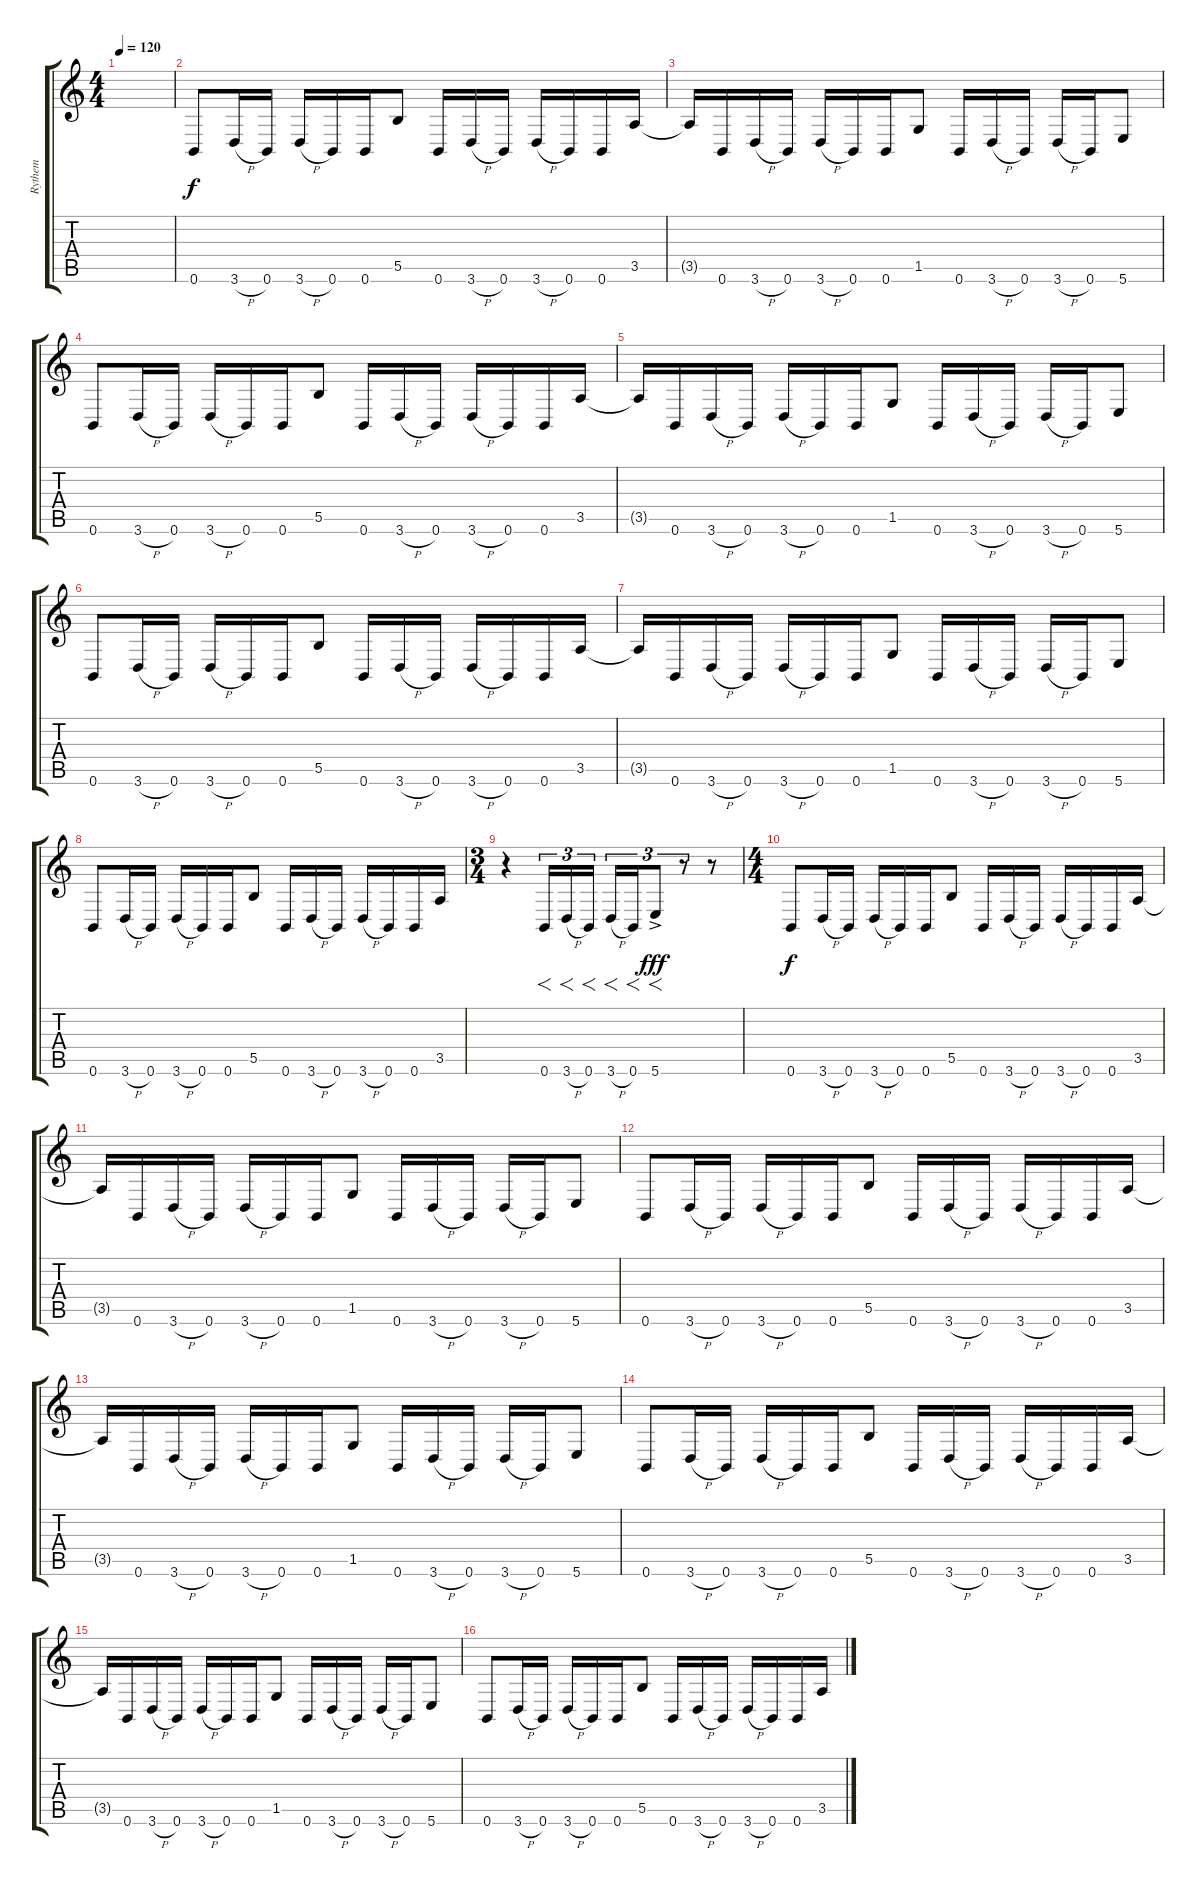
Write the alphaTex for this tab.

\track ("Rythem" "Rythem") {instrument distortionguitar}
\staff {score tabs}
\tuning (Db4 Ab3 E3 B2 Gb2 B1) {hide}
\ts (4 4)
\tempo 120
\clef g2
\ks c
|
0.6.8{balance 8} 3.6{h}.16 0.6.16 3.6{h}.16 0.6.16 0.6.16 5.5.8 0.6.16 3.6{h}.16 0.6.16 3.6{h}.16 0.6.16 0.6.16 3.5.16 |
3.5{t}.16 0.6.16 3.6{h}.16 0.6.16 3.6{h}.16 0.6.16 0.6.16 1.5.8 0.6.16 3.6{h}.16 0.6.16 3.6{h}.16 0.6.16 5.6.8 |
0.6.8 3.6{h}.16 0.6.16 3.6{h}.16 0.6.16 0.6.16 5.5.8 0.6.16 3.6{h}.16 0.6.16 3.6{h}.16 0.6.16 0.6.16 3.5.16 |
3.5{t}.16 0.6.16 3.6{h}.16 0.6.16 3.6{h}.16 0.6.16 0.6.16 1.5.8 0.6.16 3.6{h}.16 0.6.16 3.6{h}.16 0.6.16 5.6.8 |
0.6.8 3.6{h}.16 0.6.16 3.6{h}.16 0.6.16 0.6.16 5.5.8 0.6.16 3.6{h}.16 0.6.16 3.6{h}.16 0.6.16 0.6.16 3.5.16 |
3.5{t}.16 0.6.16 3.6{h}.16 0.6.16 3.6{h}.16 0.6.16 0.6.16 1.5.8 0.6.16 3.6{h}.16 0.6.16 3.6{h}.16 0.6.16 5.6.8 |
0.6.8 3.6{h}.16 0.6.16 3.6{h}.16 0.6.16 0.6.16 5.5.8 0.6.16 3.6{h}.16 0.6.16 3.6{h}.16 0.6.16 0.6.16 3.5.16 |
\ts (3 4)
r.4 0.6.16{f tu (3 2) volume 10 balance 16} 3.6{h}.16{f tu (3 2) volume 11 balance 12} 0.6.16{f tu (3 2) volume 12 balance 8} 3.6{h}.16{f tu (3 2) volume 13 balance 4} 0.6.16{f tu (3 2) volume 12 balance 0} 5.6{ac}.8{f tu (3 2) dy fff volume 11} r.8{tu (3 2) balance 0} r.8 |
\ts (4 4)
0.6.8{dy f} 3.6{h}.16 0.6.16 3.6{h}.16 0.6.16 0.6.16 5.5.8 0.6.16 3.6{h}.16 0.6.16 3.6{h}.16 0.6.16 0.6.16 3.5.16 |
3.5{t}.16 0.6.16 3.6{h}.16 0.6.16 3.6{h}.16 0.6.16 0.6.16 1.5.8 0.6.16 3.6{h}.16 0.6.16 3.6{h}.16 0.6.16 5.6.8 |
0.6.8 3.6{h}.16 0.6.16 3.6{h}.16 0.6.16 0.6.16 5.5.8 0.6.16 3.6{h}.16 0.6.16 3.6{h}.16 0.6.16 0.6.16 3.5.16 |
3.5{t}.16 0.6.16 3.6{h}.16 0.6.16 3.6{h}.16 0.6.16 0.6.16 1.5.8 0.6.16 3.6{h}.16 0.6.16 3.6{h}.16 0.6.16 5.6.8 |
0.6.8 3.6{h}.16 0.6.16 3.6{h}.16 0.6.16 0.6.16 5.5.8 0.6.16 3.6{h}.16 0.6.16 3.6{h}.16 0.6.16 0.6.16 3.5.16 |
3.5{t}.16 0.6.16 3.6{h}.16 0.6.16 3.6{h}.16 0.6.16 0.6.16 1.5.8 0.6.16 3.6{h}.16 0.6.16 3.6{h}.16 0.6.16 5.6.8 |
0.6.8 3.6{h}.16 0.6.16 3.6{h}.16 0.6.16 0.6.16 5.5.8 0.6.16 3.6{h}.16 0.6.16 3.6{h}.16 0.6.16 0.6.16 3.5.16
